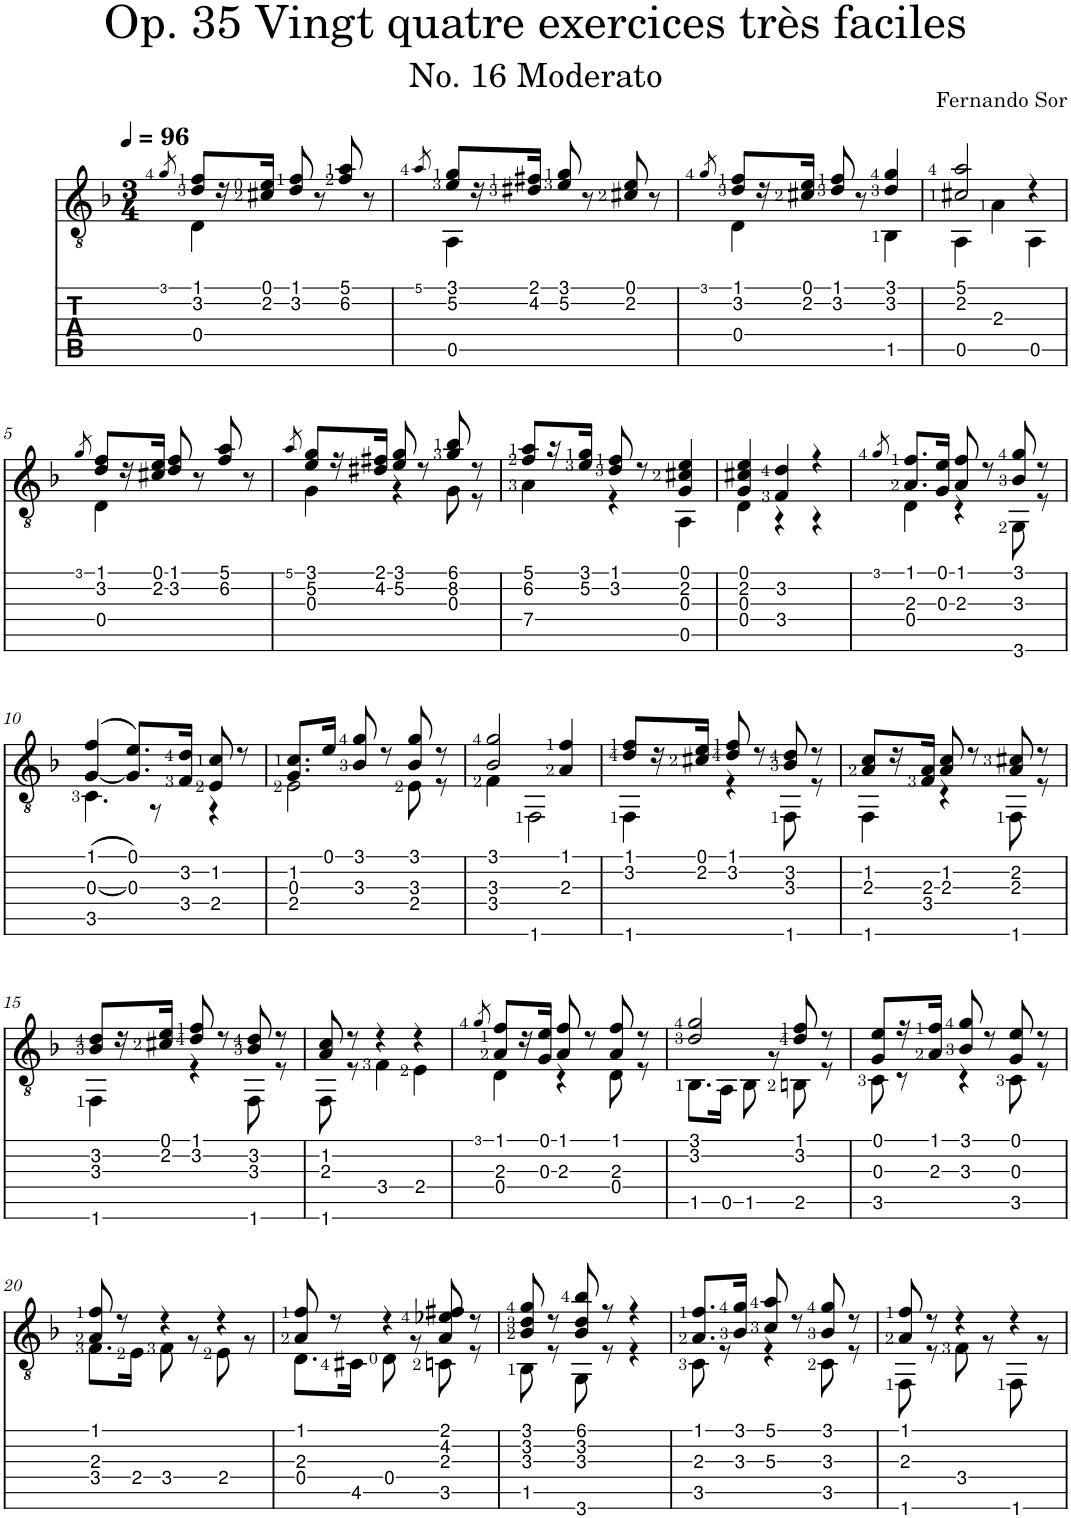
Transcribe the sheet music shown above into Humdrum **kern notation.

**kern	**kern
*part1	*part1
*staff2	*staff1
*I"Classical Guitar	*
*stria6	*
*	*clefGv2
*k[b-]	*k[b-]
*d:	*d:
*M3/4	*M3/4
*MM96	*MM96
=1	=1
qg	8qg/
*^	*^
8d 8f	4D	8d/ 8f/L	4D\
16r	.	16r	.
16c#X 16e	.	16c#X/ 16e/JJ	.
8d 8f	2ryy	8d/ 8f/	2ryy
8r	.	8r	.
8f 8a	.	8f/ 8a/	.
8r	.	8r	.
=2	=2	=2	=2
qa	.	8qa/	.
8e 8g	4AA	8e/ 8g/L	4AA\
16r	.	16r	.
16d#X 16f#X	.	16d#X/ 16f#X/JJ	.
8e 8g	2ryy	8e/ 8g/	2ryy
8r	.	8r	.
8c#X 8e	.	8c#X/ 8e/	.
8r	.	8r	.
=3	=3	=3	=3
qg	.	8qg/	.
8d 8f	4D	8d/ 8f/L	4D\
16r	.	16r	.
16c#X 16e	.	16c#X/ 16e/JJ	.
8d 8f	4ryy	8d/ 8f/	4ryy
8r	.	8r	.
4d 4g	4BB-	4d/ 4g/	4BB-\
=4	=4	=4	=4
2c#X 2a	4AA	2c#X/ 2a/	4AA\
.	4A	.	4A\
4r	4AA	4r	4AA\
!!LO:LB:g=z	!!
=5	=5	=5	=5
qg	.	8qg/	.
8d 8f	4D	8d/ 8f/L	4D\
16r	.	16r	.
16c#X 16e	.	16c#X/ 16e/JJ	.
8d 8f	2ryy	8d/ 8f/	2ryy
8r	.	8r	.
8f 8a	.	8f/ 8a/	.
8r	.	8r	.
=6	=6	=6	=6
qa	.	8qa/	.
8e 8g	4G	8e/ 8g/L	4G\
16r	.	16r	.
16d#X 16f#X	.	16d#X/ 16f#X/JJ	.
8e 8g	4r	8e/ 8g/	4r
8r	.	8r	.
8g 8b-	8G	8g/ 8b-/	8G\
8r	8r	8r	8r
=7	=7	=7	=7
8f 8a	4A	8f/ 8a/L	4A\
16r	.	16r	.
16e 16g	.	16e/ 16g/JJ	.
8d 8f	4r	8d/ 8f/	4r
8r	.	8r	.
4G 4c#X 4e	4AA	4G/ 4c#X/ 4e/	4AA\
=8	=8	=8	=8
4G 4c#X 4e	4D	4G/ 4c#X/ 4e/	4D\
4F 4d	4r	4F/ 4d/	4r
4r	4r	4r	4r
=9	=9	=9	=9
qg	.	8qg/	.
8.A\ 8.f\L	4D	8.A/ 8.f/L	4D\
16G\ 16e\Jk	.	16G/ 16e/Jk	.
8A 8f	4r	8A/ 8f/	4r
8r	.	8r	.
8B- 8g	8GG	8B-/ 8g/	8GG\
8r	8r	8r	8r
!!LO:LB:g=z	!!
=10	=10	=10	=10
[<4G 4f	4.C	([<4G/ 4f/	4.C\
8.G]\ 8.e\L	.	8.G/] 8.e/L)	.
.	8r	.	8r
16F\ 16d\Jk	.	16F/ 16d/Jk	.
8E 8c	4r	8E/ 8c/	4r
8r	.	8r	.
=11	=11	=11	=11
8.G\ 8.c\L	2E	8.G/ 8.c/L	2E\
16eJk	.	16e/Jk	.
8B- 8g	.	8B-/ 8g/	.
8r	.	8r	.
8B- 8g	8E	8B-/ 8g/	8E\
8r	8r	8r	8r
=12	=12	=12	=12
2B- 2g	4F	2B-/ 2g/	4F\
.	2FF	.	2FF\
4A 4f	.	4A/ 4f/	.
=13	=13	=13	=13
8d 8f	4FF	8d/ 8f/L	4FF\
16r	.	16r	.
16c#X 16e	.	16c#X/ 16e/JJ	.
8d 8f	4r	8d/ 8f/	4r
8r	.	8r	.
8B- 8d	8FF	8B-/ 8d/	8FF\
8r	8r	8r	8r
=14	=14	=14	=14
8A 8c	4FF	8A/ 8c/L	4FF\
16r	.	16r	.
16F 16A	.	16F/ 16A/JJ	.
8A 8c	4r	8A/ 8c/	4r
8r	.	8r	.
8A 8c#X	8FF	8A/ 8c#X/	8FF\
8r	8r	8r	8r
!!LO:LB:g=z	!!
=15	=15	=15	=15
8B- 8d	4FF	8B-/ 8d/L	4FF\
16r	.	16r	.
16c#X 16e	.	16c#X/ 16e/JJ	.
8d 8f	4r	8d/ 8f/	4r
8r	.	8r	.
8B- 8d	8FF	8B-/ 8d/	8FF\
8r	8r	8r	8r
=16	=16	=16	=16
8A 8c	8FF	8A/ 8c/	8FF\
8r	8r	8r	8r
4r	4F	4r	4F\
4r	4E	4r	4E\
=17	=17	=17	=17
qg	.	8qg/	.
8A 8f	4D	8A/ 8f/L	4D\
16r	.	16r	.
16G 16e	.	16G/ 16e/JJ	.
8A 8f	4r	8A/ 8f/	4r
8r	.	8r	.
8A 8f	8D	8A/ 8f/	8D\
8r	8r	8r	8r
=18	=18	=18	=18
2d 2g	8.BB-L	2d/ 2g/	8.BB-\L
.	16AAJk	.	16AA\Jk
.	8BB-	.	8BB-\
.	8r	.	8r
8d 8f	8BBn	8d/ 8f/	8BBn\
8r	8r	8r	8r
=19	=19	=19	=19
8G 8e	8C	8G/ 8e/L	8C\
16r	8r	16r	8r
16A 16f	.	16A/ 16f/JJ	.
8B- 8g	4r	8B-/ 8g/	4r
8r	.	8r	.
8G 8e	8C	8G/ 8e/	8C\
8r	8r	8r	8r
!!LO:LB:g=z	!!
=20	=20	=20	=20
8A 8f	8.FL	8A/ 8f/	8.F\L
8r	.	8r	.
.	16EJk	.	16E\Jk
4r	8F	4r	8F\
.	8r	.	8r
4r	8E	4r	8E\
.	8r	.	8r
=21	=21	=21	=21
8A 8f	8.DL	8A/ 8f/	8.D\L
8r	.	8r	.
.	16C#XJk	.	16C#X\Jk
4r	8D	4r	8D\
.	8r	.	8r
8A 8e-X 8f#X	8Cn	8A/ 8e-X/ 8f#X/	8Cn\
8r	8r	8r	8r
=22	=22	=22	=22
8B- 8d 8g	8BB-	8B-/ 8d/ 8g/	8BB-\
8r	8r	8r	8r
8B- 8d 8b-	8GG	8B-/ 8d/ 8b-/	8GG\
8r	8r	8r	8r
4r	4r	4r	4r
=23	=23	=23	=23
8.A\ 8.f\L	8C	8.A/ 8.f/L	8C\
.	8r	.	8r
16B-\ 16g\Jk	.	16B-/ 16g/Jk	.
8c 8a	4r	8c/ 8a/	4r
8r	.	8r	.
8B- 8g	8C	8B-/ 8g/	8C\
8r	8r	8r	8r
=24	=24	=24	=24
8A 8f	8FF	8A/ 8f/	8FF\
8r	8r	8r	8r
4r	8F	4r	8F\
.	8r	.	8r
4r	8FF	4r	8FF\
.	8r	.	8r
*v	*v	*	*
*	*v	*v
=	=
*-	*-
